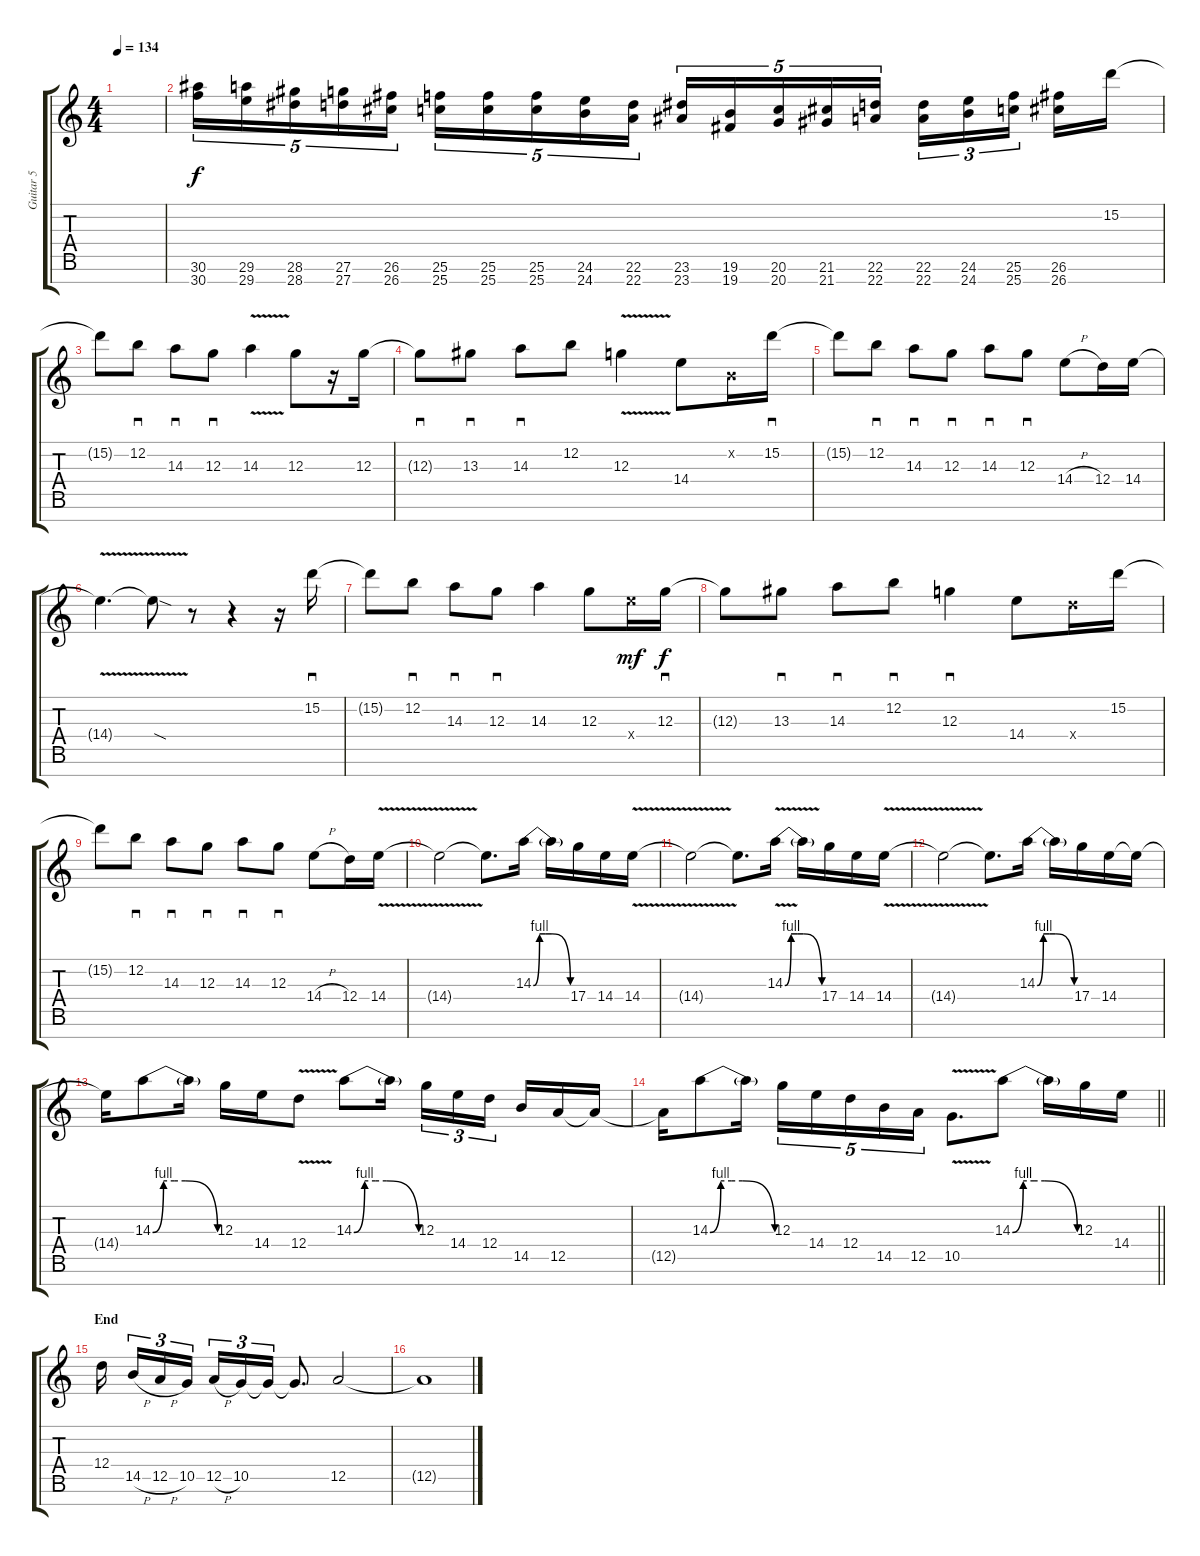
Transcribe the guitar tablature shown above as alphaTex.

\track ("Guitar 5" "Guitar 5") {instrument overdrivenguitar}
\staff {score tabs}
\tuning (E4 B3 G3 D3 A2 E2 B1) {hide}
\ts (4 4)
\tempo 134
\clef g2
\ks c
|
(30.6 30.7).16{tu (5 4) dy f volume 9 instrument guitarfretnoise} (29.6 29.7).16{tu (5 4)} (28.6 28.7).16{tu (5 4)} (27.6 27.7).16{tu (5 4)} (26.6 26.7).16{tu (5 4)} (25.6 25.7).16{tu (5 4)} (25.6 25.7).16{tu (5 4)} (25.6 25.7).16{tu (5 4)} (24.6 24.7).16{tu (5 4)} (22.6 22.7).16{tu (5 4)} (23.6 23.7).16{tu (5 4)} (19.6 19.7).16{tu (5 4)} (20.6 20.7).16{tu (5 4)} (21.6 21.7).16{tu (5 4)} (22.6 22.7).16{tu (5 4)} (22.6 22.7).16{tu (3 2)} (24.6 24.7).16{tu (3 2)} (25.6 25.7).16{tu (3 2) beam splitsecondary} (26.6 26.7).16 15.2.16{instrument overdrivenguitar} |
15.2{t}.8 12.2.8{sd} 14.3.8{sd} 12.3.8{sd} 14.3{v}.4 12.3.8 r.16 12.3.16 |
12.3{t}.8{sd} 13.3.8{sd} 14.3.8{sd} 12.2.8 12.3{v}.4 14.4.8 0.2{x}.16 15.2.16{sd} |
15.2{t}.8 12.2.8{sd} 14.3.8{sd} 12.3.8{sd} 14.3.8{sd} 12.3.8{sd} 14.4{h}.8 12.4.16 14.4.16 |
14.4{v t}.4{d} 14.4{sod t}.8 r.8 r.4 r.16 15.2.16{sd} |
15.2{t}.8 12.2.8{sd} 14.3.8{sd} 12.3.8{sd} 14.3.4 12.3.8 14.4{x}.16{dy mf} 12.3.16{sd dy f} |
12.3{t}.8 13.3.8{sd} 14.3.8{sd} 12.2.8{sd} 12.3.4{sd} 14.4.8 12.4{x}.16 15.2.16 |
15.2{t}.8 12.2.8{sd} 14.3.8{sd} 12.3.8{sd} 14.3.8{sd} 12.3.8{sd} 14.4{h}.8 12.4.16 14.4{v}.16 |
14.4{t}.2 14.4{t}.8{d} 14.3{be (custom 0 0 10 4 20 4 30 4 60 0)}.16 14.3{t}.16 17.4.16 14.4.16 14.4{v}.16 |
14.4{t}.2 14.4{t}.8{d} 14.3{be (custom 0 0 10 4 20 4 30 4 60 0) v}.16 14.3{t}.16 17.4.16 14.4.16 14.4{v}.16 |
14.4{t}.2 14.4{t}.8{d} 14.3{be (custom 0 0 10 4 20 4 30 4 60 0)}.16 14.3{t}.16 17.4.16 14.4.16 14.4{t}.16 |
14.4{t}.16 14.3{be (custom 0 0 10 4 20 4 30 4 60 0)}.8 14.3{t}.16 12.3.16 14.4.16 12.4{v}.8 14.3{be (custom 0 0 10 4 20 4 30 4 60 0)}.8 14.3{t}.16{beam splitsecondary} 12.3.16{tu (3 2)} 14.4.16{tu (3 2)} 12.4.16{tu (3 2) beam splitsecondary} 14.5.16 12.5.16 12.5{t}.16 |
\barLineRight lightlight
12.5{t}.16 14.3{be (custom 0 0 10 4 20 4 30 4 60 0)}.8 14.3{t}.16 12.3.16{tu (5 4)} 14.4.16{tu (5 4)} 12.4.16{tu (5 4)} 14.5.16{tu (5 4)} 12.5.16{tu (5 4)} 10.5{v}.8{d} 14.3{be (custom 0 0 10 4 20 4 30 4 60 0)}.8 14.3{t}.16 12.3.16 14.4.16 |
\section ("" "End")
12.4.16{beam splitsecondary} 14.5{h}.16{tu (3 2)} 12.5{h}.16{tu (3 2)} 10.5.16{tu (3 2) beam splitsecondary} 12.5{h}.16{tu (3 2)} 10.5.16{tu (3 2)} 10.5{t}.16{tu (3 2)} 10.5{t}.8{d} 12.5.2 |
12.5{t}.1
